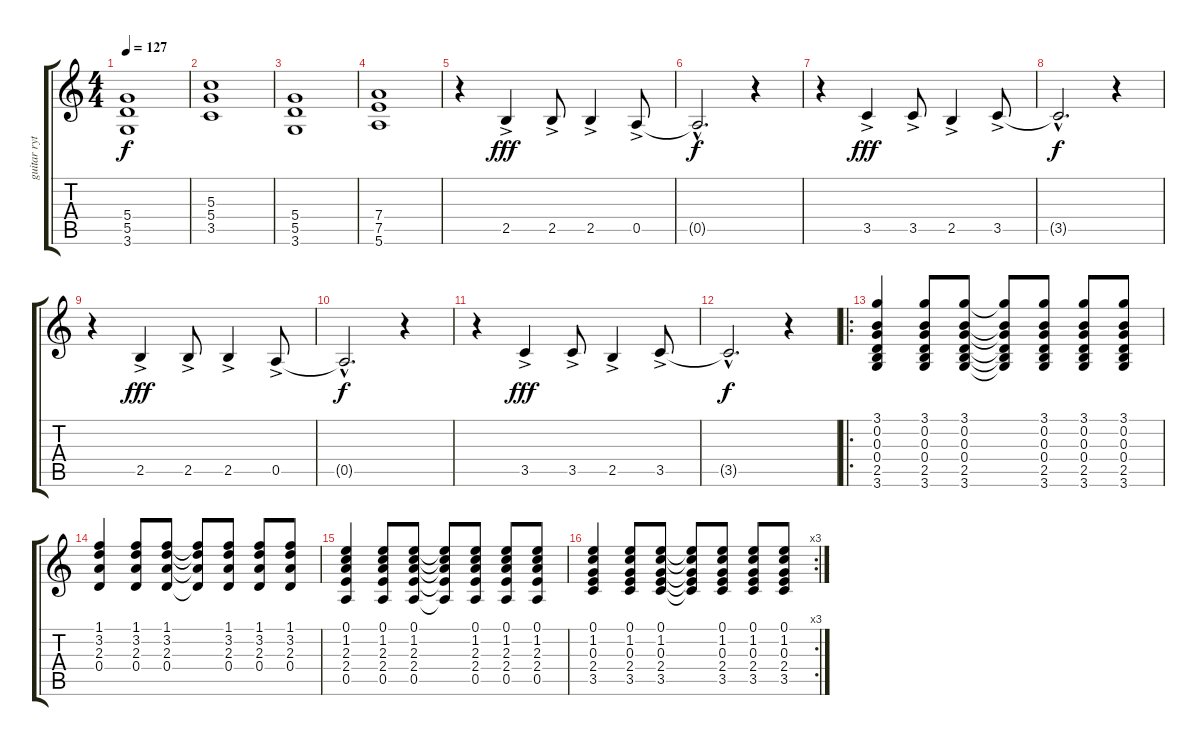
\track ("guitar rythmik" "guitar ryt") {instrument distortionguitar}
\staff {score tabs}
\tuning (E4 B3 G3 D3 A2 E2) {hide}
\ts (4 4)
\tempo 127
\clef g2
\ks c
(5.4 5.5 3.6).1{dy f} |
(5.3 5.4 3.5).1 |
(5.4 5.5 3.6).1 |
(7.4 7.5 5.6).1 |
r.4 2.5{ac}.4{dy fff} 2.5{ac}.8 2.5{ac}.4 0.5{ac}.8 |
0.5{hac t}.2{d dy f} r.4 |
r.4 3.5{ac}.4{dy fff} 3.5{ac}.8 2.5{ac}.4 3.5{ac}.8 |
3.5{hac t}.2{d dy f} r.4 |
r.4 2.5{ac}.4{dy fff} 2.5{ac}.8 2.5{ac}.4 0.5{ac}.8 |
0.5{hac t}.2{d dy f} r.4 |
r.4 3.5{ac}.4{dy fff} 3.5{ac}.8 2.5{ac}.4 3.5{ac}.8 |
3.5{hac t}.2{d dy f} r.4 |
\ro
(3.1 0.2 0.3 0.4 2.5 3.6).4{volume 10 instrument electricguitarclean} (3.1 0.2 0.3 0.4 2.5 3.6).8 (3.1 0.2 0.3 0.4 2.5 3.6).8 (3.1{t} 0.2{t} 0.3{t} 0.4{t} 2.5{t} 3.6{t}).8 (3.1 0.2 0.3 0.4 2.5 3.6).8 (3.1 0.2 0.3 0.4 2.5 3.6).8 (3.1 0.2 0.3 0.4 2.5 3.6).8 |
(1.1 3.2 2.3 0.4).4 (1.1 3.2 2.3 0.4).8 (1.1 3.2 2.3 0.4).8 (1.1{t} 3.2{t} 2.3{t} 0.4{t}).8 (1.1 3.2 2.3 0.4).8 (1.1 3.2 2.3 0.4).8 (1.1 3.2 2.3 0.4).8 |
(0.1 1.2 2.3 2.4 0.5).4 (0.1 1.2 2.3 2.4 0.5).8 (0.1 1.2 2.3 2.4 0.5).8 (0.1{t} 1.2{t} 2.3{t} 2.4{t} 0.5{t}).8 (0.1 1.2 2.3 2.4 0.5).8 (0.1 1.2 2.3 2.4 0.5).8 (0.1 1.2 2.3 2.4 0.5).8 |
\rc 3
(0.1 1.2 0.3 2.4 3.5).4 (0.1 1.2 0.3 2.4 3.5).8 (0.1 1.2 0.3 2.4 3.5).8 (0.1{t} 1.2{t} 0.3{t} 2.4{t} 3.5{t}).8 (0.1 1.2 0.3 2.4 3.5).8 (0.1 1.2 0.3 2.4 3.5).8 (0.1 1.2 0.3 2.4 3.5).8
